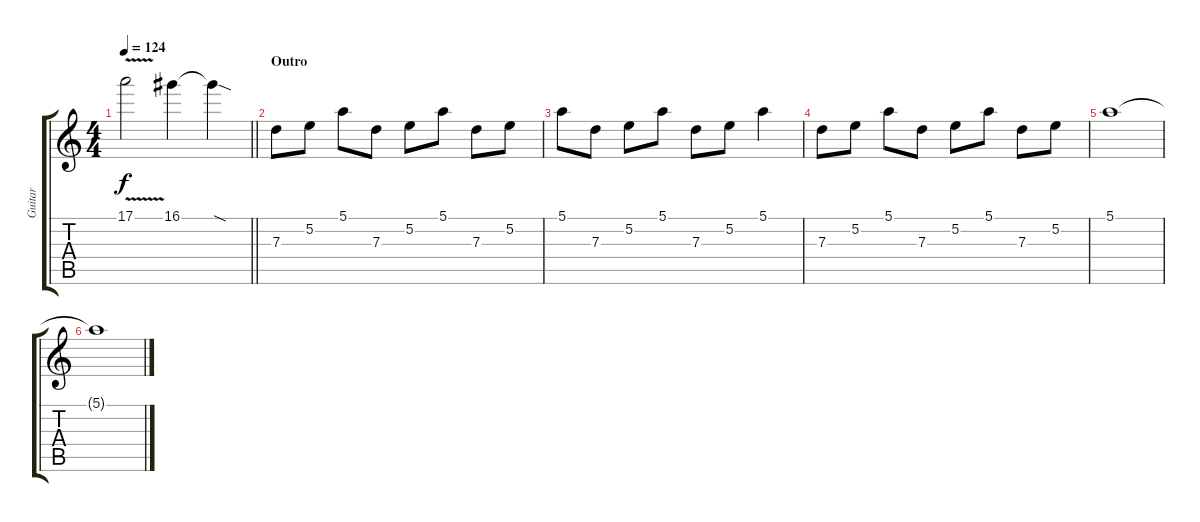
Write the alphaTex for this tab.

\track ("Guitar " "Guitar ") {instrument overdrivenguitar}
\staff {score tabs}
\tuning (E4 B3 G3 D3 A2 E2) {hide}
\ts (4 4)
\tempo 124
\clef g2
\barLineRight lightlight
\ks c
17.1{v}.2{dy f} 16.1.4 16.1{sod t}.4 |
\section ("" "Outro")
7.3.8 5.2.8 5.1.8 7.3.8 5.2.8 5.1.8 7.3.8 5.2.8 |
5.1.8 7.3.8 5.2.8 5.1.8 7.3.8 5.2.8 5.1.4 |
7.3.8 5.2.8 5.1.8 7.3.8 5.2.8 5.1.8 7.3.8 5.2.8 |
5.1.1 |
5.1{t}.1
